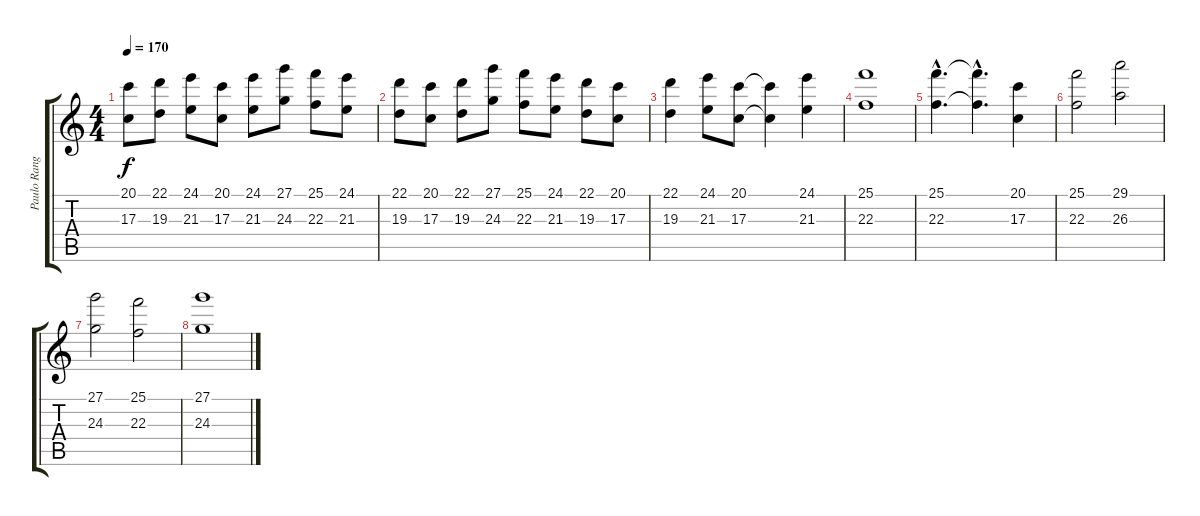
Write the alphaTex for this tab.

\track ("Paulo Rangel" "Paulo Rang") {instrument stringensemble1}
\staff {score tabs}
\tuning (E4 B3 G3 D3 A2 E2) {hide}
\ts (4 4)
\tempo 170
\clef g2
\ks c
(20.1 17.3).8{dy f} (22.1 19.3).8 (24.1 21.3).8 (20.1 17.3).8 (24.1 21.3).8 (27.1 24.3).8 (25.1 22.3).8 (24.1 21.3).8 |
(22.1 19.3).8 (20.1 17.3).8 (22.1 19.3).8 (27.1 24.3).8 (25.1 22.3).8 (24.1 21.3).8 (22.1 19.3).8 (20.1 17.3).8 |
(22.1 19.3).4 (24.1 21.3).8 (20.1 17.3).8 (20.1{t} 17.3{t}).4 (24.1 21.3).4 |
(25.1 22.3).1 |
(25.1{hac} 22.3{hac}).4{d} (25.1{hac t} 22.3{hac t}).4{d} (20.1 17.3).4 |
(25.1 22.3).2 (29.1 26.3).2 |
(27.1 24.3).2 (25.1 22.3).2 |
(27.1 24.3).1
